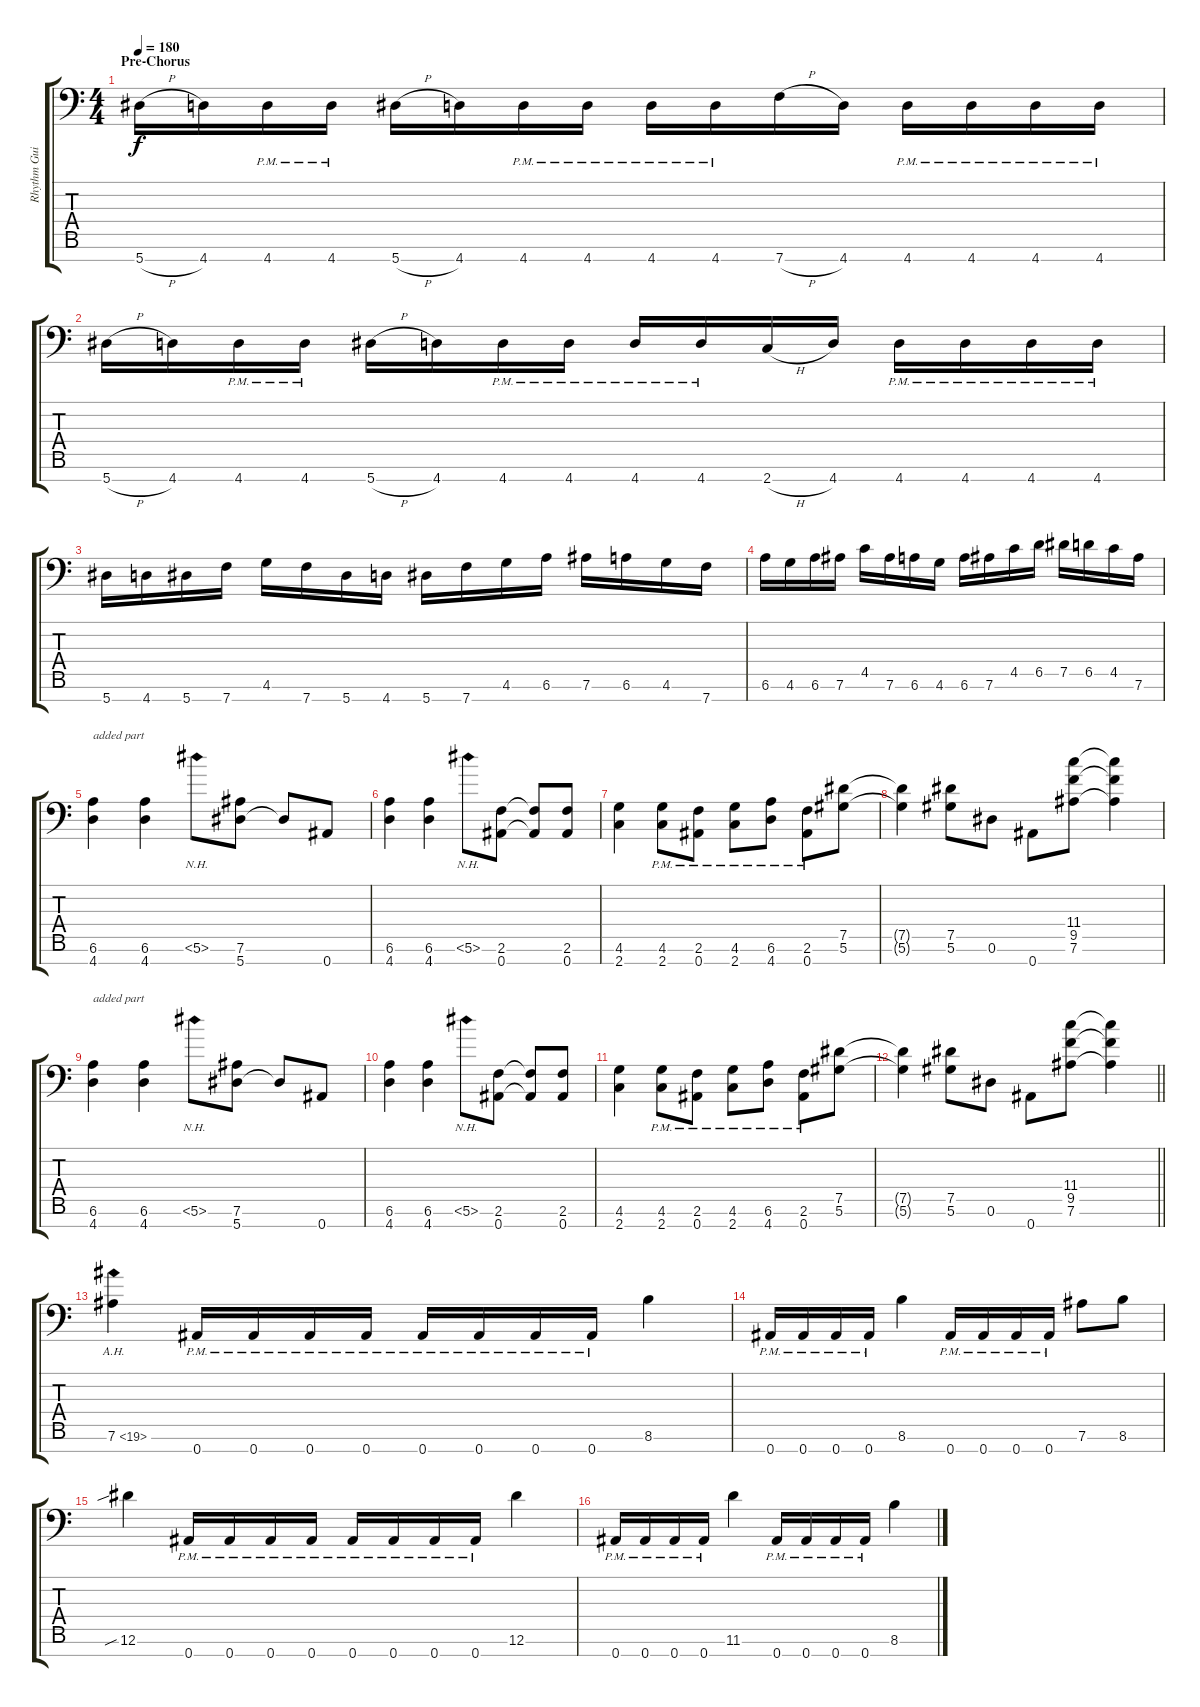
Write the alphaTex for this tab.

\track ("Rhythm Guitar" "Rhythm Gui") {instrument distortionguitar}
\staff {score tabs}
\tuning (Eb4 Bb3 Gb3 Db3 Ab2 Eb2 Bb1) {hide}
\ts (4 4)
\section ("" "Pre-Chorus")
\tempo 180
\clef f4
\ks c
5.7{h}.16{dy f} 4.7.16 4.7{pm}.16 4.7{pm}.16 5.7{h}.16 4.7.16 4.7{pm}.16 4.7{pm}.16 4.7{pm}.16 4.7{pm}.16 7.7{h}.16 4.7.16 4.7{pm}.16 4.7{pm}.16 4.7{pm}.16 4.7{pm}.16 |
5.7{h}.16 4.7.16 4.7{pm}.16 4.7{pm}.16 5.7{h}.16 4.7.16 4.7{pm}.16 4.7{pm}.16 4.7{pm}.16 4.7{pm}.16 2.7{h}.16 4.7.16 4.7{pm}.16 4.7{pm}.16 4.7{pm}.16 4.7{pm}.16 |
5.7.16 4.7.16 5.7.16 7.7.16 4.6.16 7.7.16 5.7.16 4.7.16 5.7.16 7.7.16 4.6.16 6.6.16 7.6.16 6.6.16 4.6.16 7.7.16 |
6.6.16 4.6.16 6.6.16 7.6.16 4.5.16 7.6.16 6.6.16 4.6.16 6.6.16 7.6.16 4.5.16 6.5.16 7.5.16 6.5.16 4.5.16 7.6.16 |
(6.6 4.7).4{txt "added part"} (6.6 4.7).4 5.6{nh}.8 (7.6 5.7).8 5.7{t}.8 0.7.8 |
(6.6 4.7).4 (6.6 4.7).4 5.6{nh}.8 (2.6 0.7).8 (2.6{t} 0.7{t}).8 (2.6 0.7).8 |
(4.6 2.7).4 (4.6 2.7{pm}).8 (2.6 0.7{pm}).8 (4.6 2.7{pm}).8 (6.6 4.7{pm}).8 (2.6 0.7{pm}).8 (7.5 5.6).8 |
(7.5{t} 5.6{t}).4 (7.5 5.6).8 0.6.8 0.7.8 (11.4 9.5 7.6).8 (11.4{t} 9.5{t} 7.6{t}).4 |
(6.6 4.7).4{txt "added part"} (6.6 4.7).4 5.6{nh}.8 (7.6 5.7).8 5.7{t}.8 0.7.8 |
(6.6 4.7).4 (6.6 4.7).4 5.6{nh}.8 (2.6 0.7).8 (2.6{t} 0.7{t}).8 (2.6 0.7).8 |
(4.6 2.7).4 (4.6 2.7{pm}).8 (2.6 0.7{pm}).8 (4.6 2.7{pm}).8 (6.6 4.7{pm}).8 (2.6 0.7{pm}).8 (7.5 5.6).8 |
\barLineRight lightlight
(7.5{t} 5.6{t}).4 (7.5 5.6).8 0.6.8 0.7.8 (11.4 9.5 7.6).8 (11.4{t} 9.5{t} 7.6{t}).4 |
\section ("" "")
7.6{ah 12}.4 0.7{pm}.16 0.7{pm}.16 0.7{pm}.16 0.7{pm}.16 0.7{pm}.16 0.7{pm}.16 0.7{pm}.16 0.7{pm}.16 8.6.4 |
0.7{pm}.16 0.7{pm}.16 0.7{pm}.16 0.7{pm}.16 8.6.4 0.7{pm}.16 0.7{pm}.16 0.7{pm}.16 0.7{pm}.16 7.6.8 8.6.8 |
12.6{sib}.4 0.7{pm}.16 0.7{pm}.16 0.7{pm}.16 0.7{pm}.16 0.7{pm}.16 0.7{pm}.16 0.7{pm}.16 0.7{pm}.16 12.6.4 |
0.7{pm}.16 0.7{pm}.16 0.7{pm}.16 0.7{pm}.16 11.6.4 0.7{pm}.16 0.7{pm}.16 0.7{pm}.16 0.7{pm}.16 8.6.4
